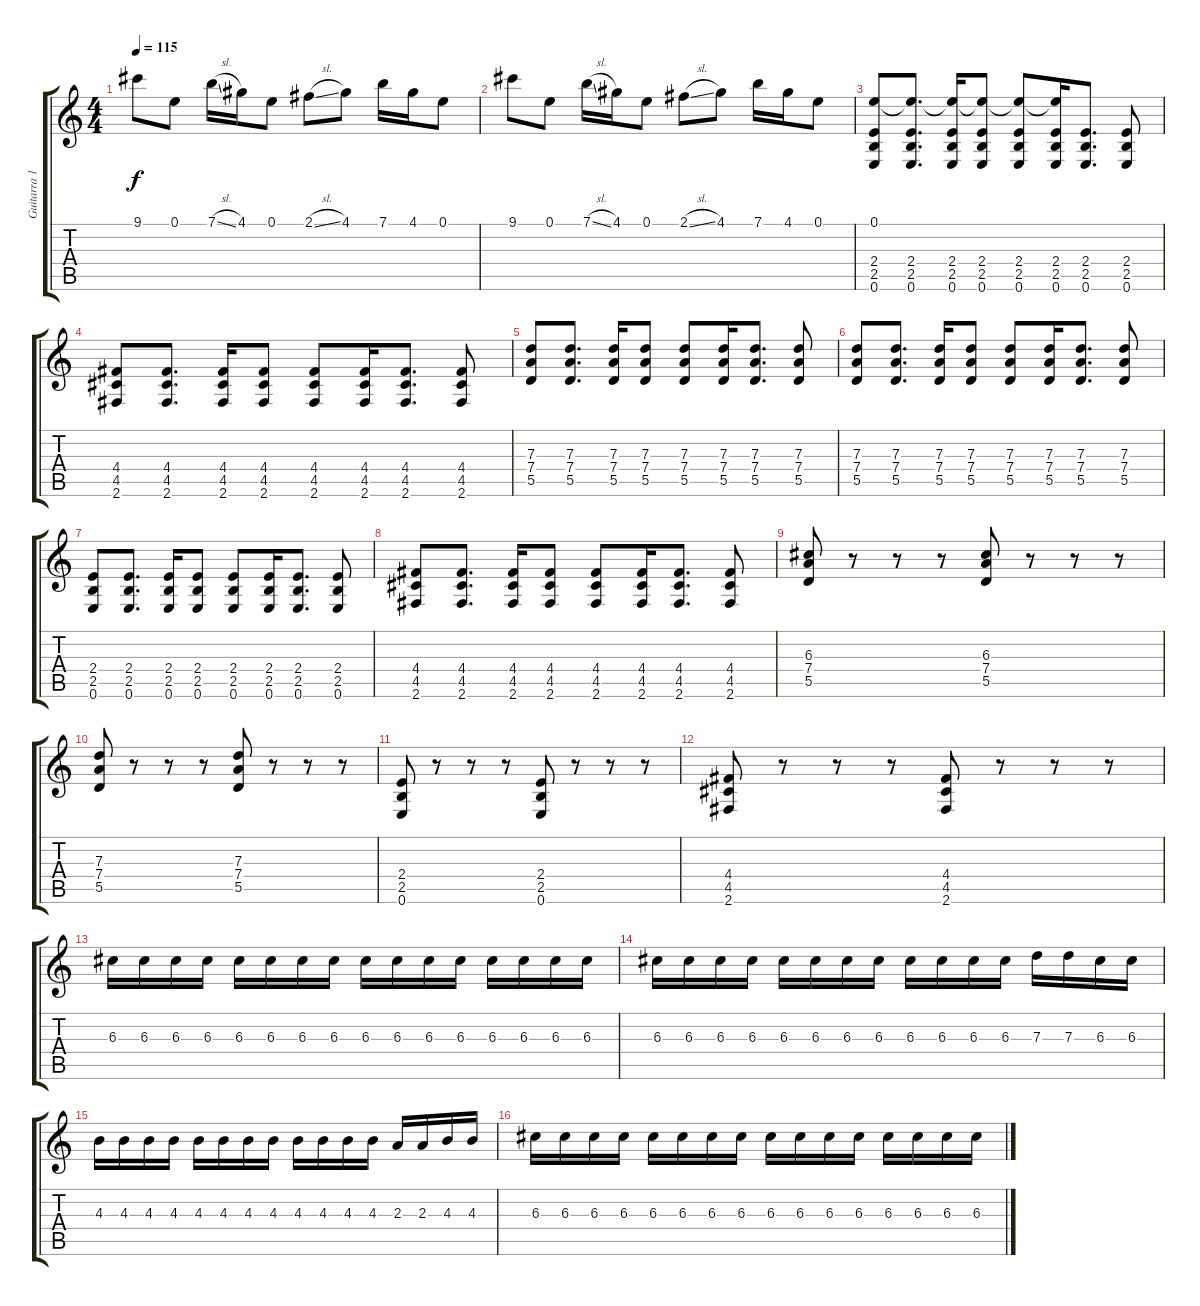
\track ("Guitarra 1" "Guitarra 1") {instrument distortionguitar}
\staff {score tabs}
\tuning (E4 B3 G3 D3 A2 E2) {hide}
\ts (4 4)
\tempo 115
\clef g2
\ks c
9.1.8{dy f} 0.1.8 7.1{sl}.16 4.1.16 0.1.8 2.1{sl}.8 4.1.8 7.1.16 4.1.16 0.1.8 |
9.1.8 0.1.8 7.1{sl}.16 4.1.16 0.1.8 2.1{sl}.8 4.1.8 7.1.16 4.1.16 0.1.8 |
(0.1 2.4 2.5 0.6).8 (0.1{t} 2.4 2.5 0.6).8{d} (0.1{t} 2.4 2.5 0.6).16 (0.1{t} 2.4 2.5 0.6).8 (0.1{t} 2.4 2.5 0.6).8 (0.1{t} 2.4 2.5 0.6).16 (2.4 2.5 0.6).8{d} (2.4 2.5 0.6).8 |
(4.4 4.5 2.6).8 (4.4 4.5 2.6).8{d} (4.4 4.5 2.6).16 (4.4 4.5 2.6).8 (4.4 4.5 2.6).8 (4.4 4.5 2.6).16 (4.4 4.5 2.6).8{d} (4.4 4.5 2.6).8 |
(7.3 7.4 5.5).8 (7.3 7.4 5.5).8{d} (7.3 7.4 5.5).16 (7.3 7.4 5.5).8 (7.3 7.4 5.5).8 (7.3 7.4 5.5).16 (7.3 7.4 5.5).8{d} (7.3 7.4 5.5).8 |
(7.3 7.4 5.5).8 (7.3 7.4 5.5).8{d} (7.3 7.4 5.5).16 (7.3 7.4 5.5).8 (7.3 7.4 5.5).8 (7.3 7.4 5.5).16 (7.3 7.4 5.5).8{d} (7.3 7.4 5.5).8 |
(2.4 2.5 0.6).8 (2.4 2.5 0.6).8{d} (2.4 2.5 0.6).16 (2.4 2.5 0.6).8 (2.4 2.5 0.6).8 (2.4 2.5 0.6).16 (2.4 2.5 0.6).8{d} (2.4 2.5 0.6).8 |
(4.4 4.5 2.6).8 (4.4 4.5 2.6).8{d} (4.4 4.5 2.6).16 (4.4 4.5 2.6).8 (4.4 4.5 2.6).8 (4.4 4.5 2.6).16 (4.4 4.5 2.6).8{d} (4.4 4.5 2.6).8 |
(6.3 7.4 5.5).8 r.8 r.8 r.8 (6.3 7.4 5.5).8 r.8 r.8 r.8 |
(7.3 7.4 5.5).8 r.8 r.8 r.8 (7.3 7.4 5.5).8 r.8 r.8 r.8 |
(2.4 2.5 0.6).8 r.8 r.8 r.8 (2.4 2.5 0.6).8 r.8 r.8 r.8 |
(4.4 4.5 2.6).8 r.8 r.8 r.8 (4.4 4.5 2.6).8 r.8 r.8 r.8 |
6.3.16 6.3.16 6.3.16 6.3.16 6.3.16 6.3.16 6.3.16 6.3.16 6.3.16 6.3.16 6.3.16 6.3.16 6.3.16 6.3.16 6.3.16 6.3.16 |
6.3.16 6.3.16 6.3.16 6.3.16 6.3.16 6.3.16 6.3.16 6.3.16 6.3.16 6.3.16 6.3.16 6.3.16 7.3.16 7.3.16 6.3.16 6.3.16 |
4.3.16 4.3.16 4.3.16 4.3.16 4.3.16 4.3.16 4.3.16 4.3.16 4.3.16 4.3.16 4.3.16 4.3.16 2.3.16 2.3.16 4.3.16 4.3.16 |
6.3.16 6.3.16 6.3.16 6.3.16 6.3.16 6.3.16 6.3.16 6.3.16 6.3.16 6.3.16 6.3.16 6.3.16 6.3.16 6.3.16 6.3.16 6.3.16
